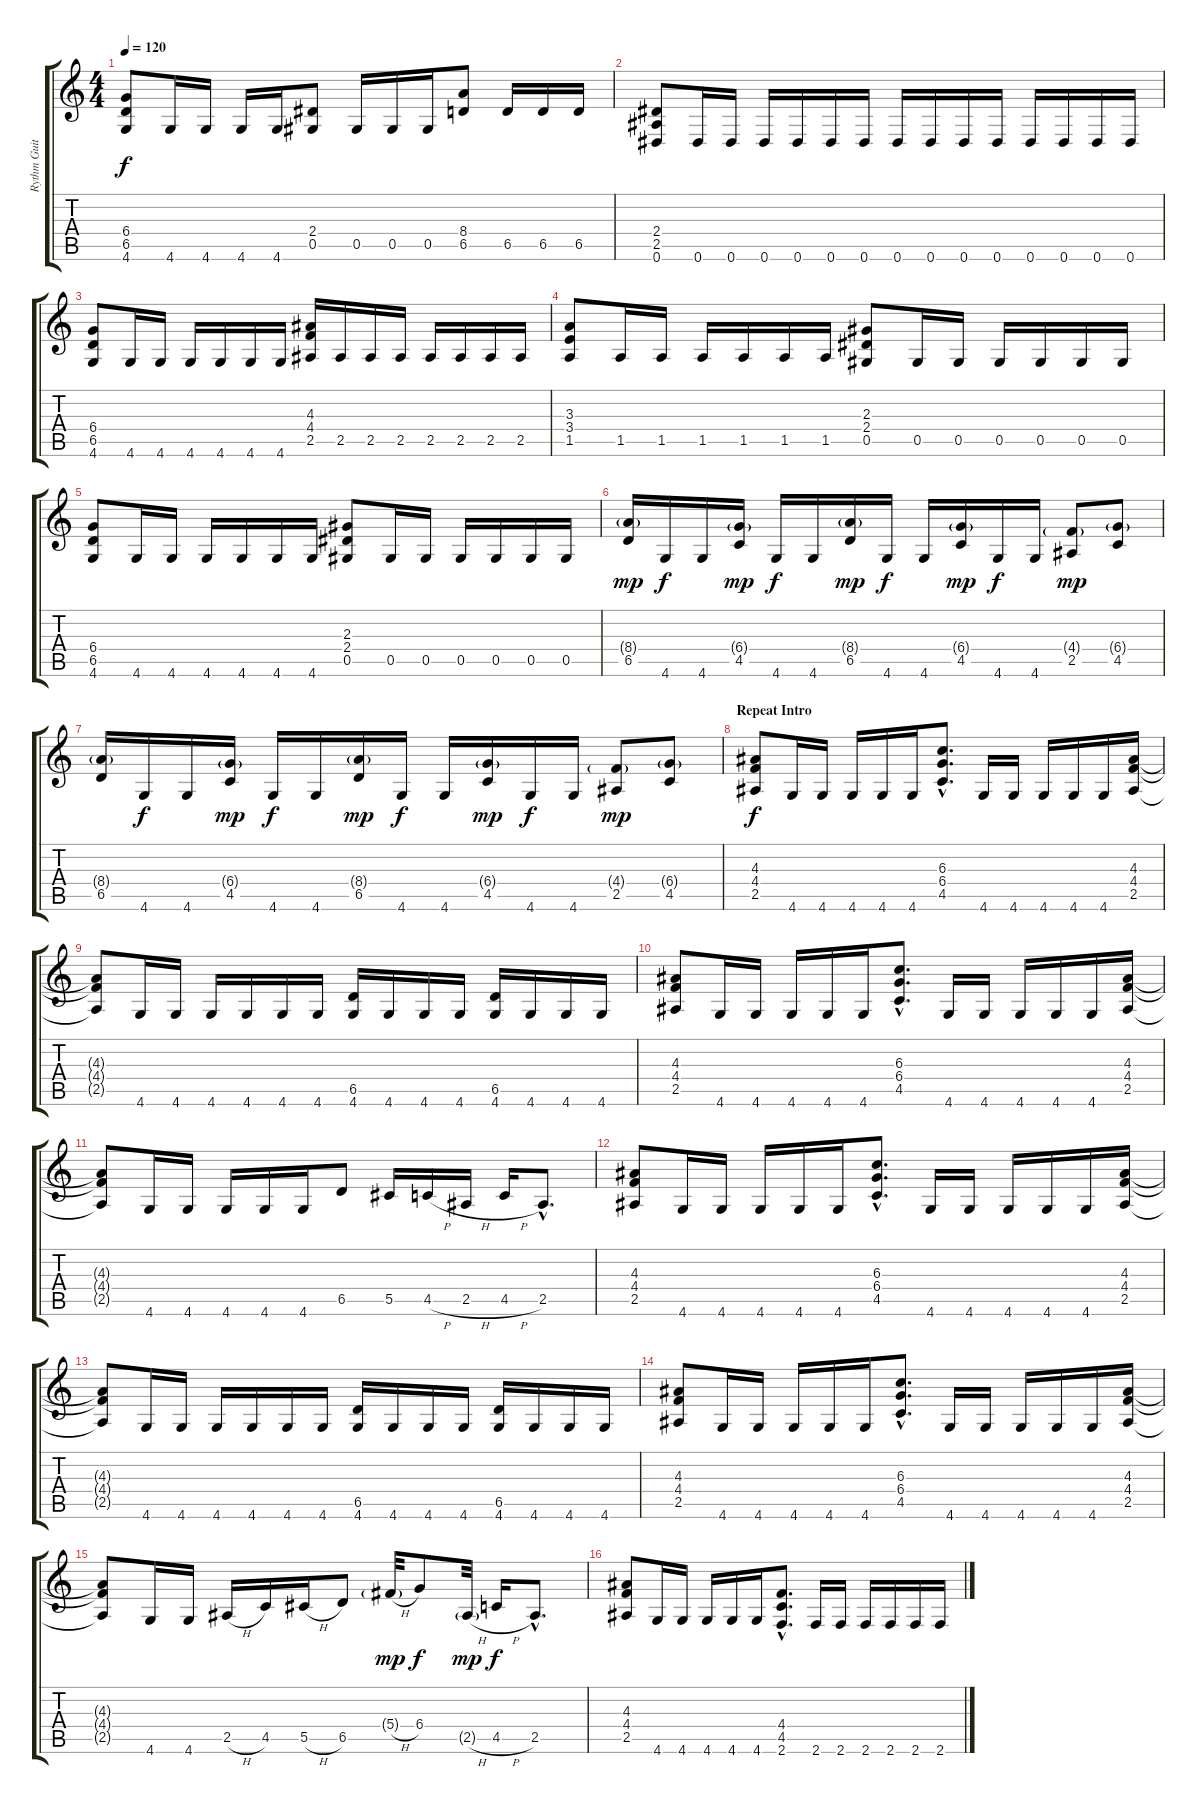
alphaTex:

\track ("Rythm Guitar" "Rythm Guit") {instrument distortionguitar}
\staff {score tabs}
\tuning (Eb4 Bb3 Gb3 Db3 Ab2 Eb2) {hide}
\ts (4 4)
\tempo 120
\clef g2
\ks c
(6.4 6.5 4.6).8{dy f} 4.6.16 4.6.16 4.6.16 4.6.16 (2.4 0.5).8 0.5.16 0.5.16 0.5.16 (8.4 6.5).8 6.5.16 6.5.16 6.5.16 |
(2.4 2.5 0.6).8 0.6.16 0.6.16 0.6.16 0.6.16 0.6.16 0.6.16 0.6.16 0.6.16 0.6.16 0.6.16 0.6.16 0.6.16 0.6.16 0.6.16 |
(6.4 6.5 4.6).8 4.6.16 4.6.16 4.6.16 4.6.16 4.6.16 4.6.16 (4.3 4.4 2.5).16 2.5.16 2.5.16 2.5.16 2.5.16 2.5.16 2.5.16 2.5.16 |
(3.3 3.4 1.5).8 1.5.16 1.5.16 1.5.16 1.5.16 1.5.16 1.5.16 (2.3 2.4 0.5).8 0.5.16 0.5.16 0.5.16 0.5.16 0.5.16 0.5.16 |
(6.4 6.5 4.6).8 4.6.16 4.6.16 4.6.16 4.6.16 4.6.16 4.6.16 (2.3 2.4 0.5).8 0.5.16 0.5.16 0.5.16 0.5.16 0.5.16 0.5.16 |
(8.4{g} 6.5).16{dy mp} 4.6.16{dy f} 4.6.16 (6.4{g} 4.5).16{dy mp} 4.6.16{dy f} 4.6.16 (8.4{g} 6.5).16{dy mp} 4.6.16{dy f} 4.6.16 (6.4{g} 4.5).16{dy mp} 4.6.16{dy f} 4.6.16 (4.4{g} 2.5).8{dy mp} (6.4{g} 4.5).8 |
(8.4{g} 6.5).16 4.6.16{dy f} 4.6.16 (6.4{g} 4.5).16{dy mp} 4.6.16{dy f} 4.6.16 (8.4{g} 6.5).16{dy mp} 4.6.16{dy f} 4.6.16 (6.4{g} 4.5).16{dy mp} 4.6.16{dy f} 4.6.16 (4.4{g} 2.5).8{dy mp} (6.4{g} 4.5).8 |
\section ("" "Repeat Intro")
(4.3 4.4 2.5).8{dy f} 4.6.16 4.6.16 4.6.16 4.6.16 4.6.16 (6.3{hac} 6.4{hac} 4.5{hac}).8{d} 4.6.16 4.6.16 4.6.16 4.6.16 4.6.16 (4.3 4.4 2.5).16 |
(4.3{t} 4.4{t} 2.5{t}).8 4.6.16 4.6.16 4.6.16 4.6.16 4.6.16 4.6.16 (6.5 4.6).16 4.6.16 4.6.16 4.6.16 (6.5 4.6).16 4.6.16 4.6.16 4.6.16 |
(4.3 4.4 2.5).8 4.6.16 4.6.16 4.6.16 4.6.16 4.6.16 (6.3{hac} 6.4{hac} 4.5{hac}).8{d} 4.6.16 4.6.16 4.6.16 4.6.16 4.6.16 (4.3 4.4 2.5).16 |
(4.3{t} 4.4{t} 2.5{t}).8 4.6.16 4.6.16 4.6.16 4.6.16 4.6.16 6.5.8 5.5.16 4.5{h}.16 2.5{h}.16 4.5{h}.16 2.5{hac}.8{d} |
(4.3 4.4 2.5).8 4.6.16 4.6.16 4.6.16 4.6.16 4.6.16 (6.3{hac} 6.4{hac} 4.5{hac}).8{d} 4.6.16 4.6.16 4.6.16 4.6.16 4.6.16 (4.3 4.4 2.5).16 |
(4.3{t} 4.4{t} 2.5{t}).8 4.6.16 4.6.16 4.6.16 4.6.16 4.6.16 4.6.16 (6.5 4.6).16 4.6.16 4.6.16 4.6.16 (6.5 4.6).16 4.6.16 4.6.16 4.6.16 |
(4.3 4.4 2.5).8 4.6.16 4.6.16 4.6.16 4.6.16 4.6.16 (6.3{hac} 6.4{hac} 4.5{hac}).8{d} 4.6.16 4.6.16 4.6.16 4.6.16 4.6.16 (4.3 4.4 2.5).16 |
(4.3{t} 4.4{t} 2.5{t}).8 4.6.16 4.6.16 2.5{h}.16 4.5.16 5.5{h}.16 6.5.8 5.4{h g}.32{dy mp} 6.4.8{dy f} 2.5{h g}.32{dy mp} 4.5{h}.16{dy f} 2.5{hac}.8{d} |
(4.3 4.4 2.5).8 4.6.16 4.6.16 4.6.16 4.6.16 4.6.16 (4.4{hac} 4.5{hac} 2.6{hac}).8{d} 2.6.16 2.6.16 2.6.16 2.6.16 2.6.16 2.6.16
